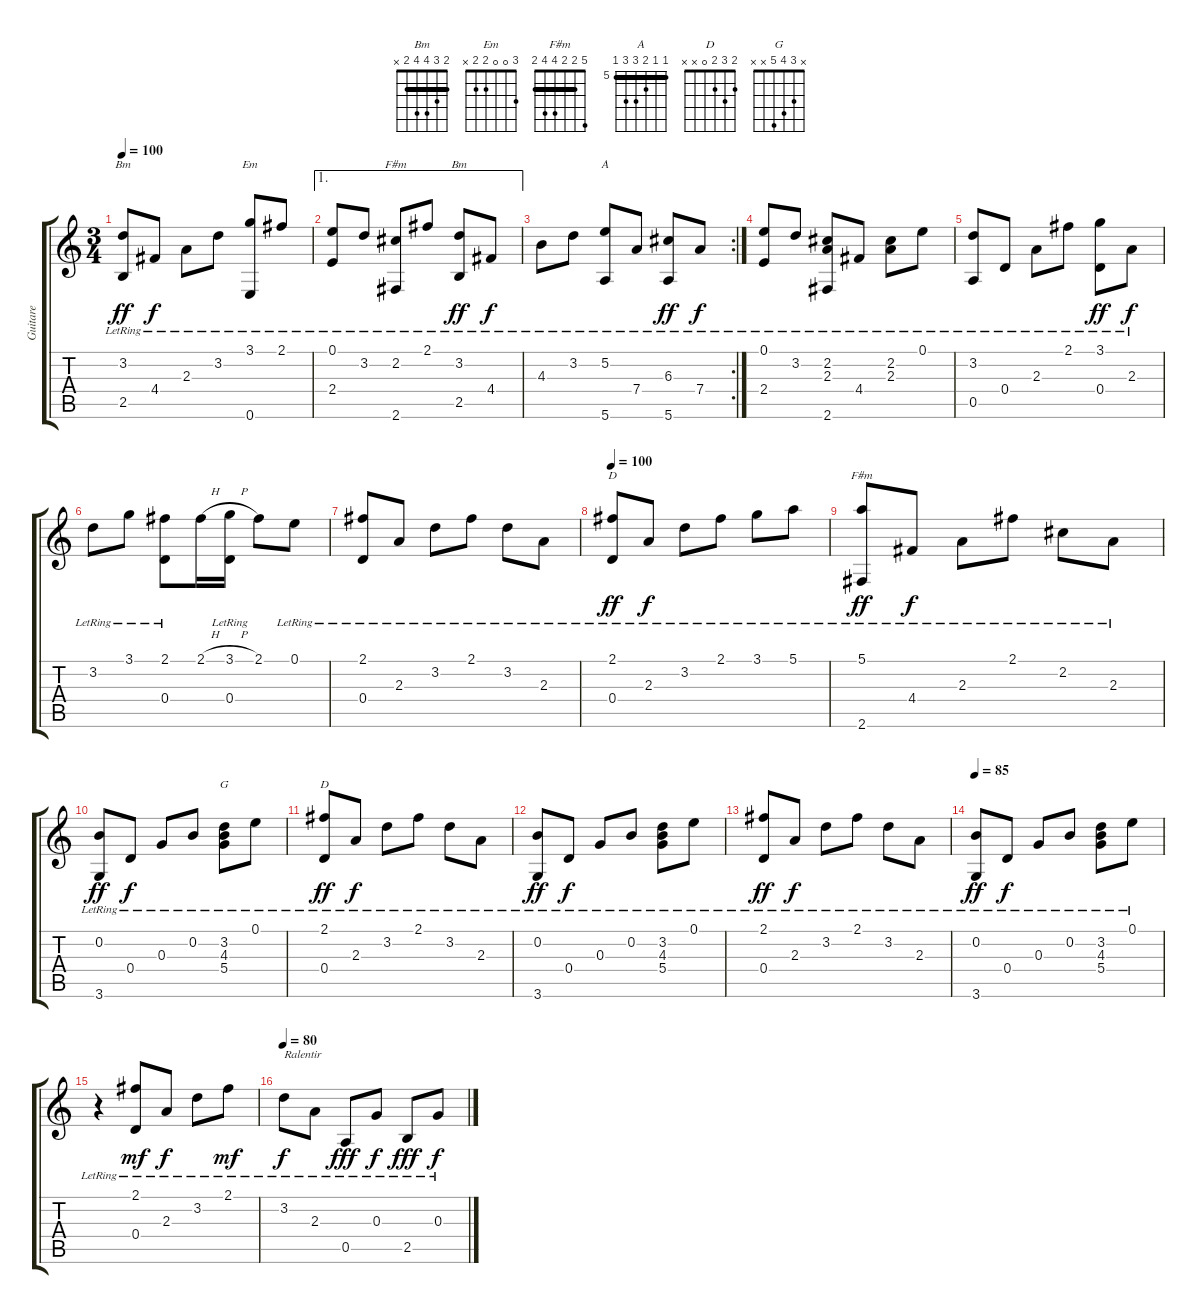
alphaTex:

\track ("Guitare" "Guitare") {instrument acousticguitarnylon}
\staff {score tabs}
\tuning (E4 B3 G3 D3 A2 E2) {hide}
\chord ("Bm" 2 3 x 4 2 2) {barre 2}
\chord ("Em" 3 0 0 2 2 x)
\chord ("F#m" 2 x 2 4 4 2) {barre 2}
\chord ("Bm" 2 3 4 4 2 x) {barre 2}
\chord ("A" 5 5 6 7 7 5) {firstfret 5 barre 5}
\chord ("D" 2 3 2 x x x)
\chord ("F#m" 5 2 2 4 4 2) {barre 2}
\chord ("G" x 3 4 5 x x)
\chord ("D" 2 3 2 0 x x)
\ts (3 4)
\tempo 100
\clef g2
\ks c
(3.2{lr} 2.5{lr}).8{ch "Bm" dy ff} 4.4{lr}.8{dy f} 2.3{lr}.8 3.2{lr}.8 (3.1{lr} 0.6{lr}).8{ch "Em"} 2.1{lr}.8 |
\ae 1
(0.1{lr} 2.4{lr}).8 3.2{lr}.8 (2.2{lr} 2.6{lr}).8{ch "F#m"} 2.1{lr}.8 (3.2{lr} 2.5{lr}).8{ch "Bm" dy ff} 4.4{lr}.8{dy f} |
\rc 2
4.3{lr}.8 3.2{lr}.8 (5.2{lr} 5.6{lr}).8{ch "A"} 7.4{lr}.8 (6.3{lr} 5.6{lr}).8{dy ff} 7.4{lr}.8{dy f} |
(0.1{lr} 2.4{lr}).8 3.2{lr}.8 (2.2{lr} 2.3{lr} 2.6{lr}).8 4.4{lr}.8 (2.2{lr} 2.3{lr}).8 0.1{lr}.8 |
(3.2{lr} 0.5{lr}).8 0.4{lr}.8 2.3{lr}.8 2.1{lr}.8 (3.1{lr} 0.4{lr}).8{dy ff} 2.3{lr}.8{dy f} |
3.2{lr}.8 3.1{lr}.8 (2.1{lr} 0.4{lr}).8 2.1{h}.16 (3.1{h} 0.4{lr}).16 2.1.8 0.1{lr}.8 |
(2.1{lr} 0.4{lr}).8 2.3{lr}.8 3.2{lr}.8 2.1{lr}.8 3.2{lr}.8 2.3{lr}.8 |
\tempo 100
(2.1{lr} 0.4{lr}).8{ch "D" dy ff} 2.3{lr}.8{dy f} 3.2{lr}.8 2.1{lr}.8 3.1{lr}.8 5.1{lr}.8 |
(5.1{lr} 2.6{lr}).8{ch "F#m" dy ff} 4.4{lr}.8{dy f} 2.3{lr}.8 2.1{lr}.8 2.2{lr}.8 2.3{lr}.8 |
(0.2{lr} 3.6{lr}).8{dy ff} 0.4{lr}.8{dy f} 0.3{lr}.8 0.2{lr}.8 (3.2{lr} 4.3{lr} 5.4{lr}).8{ch "G"} 0.1{lr}.8 |
(2.1{lr} 0.4{lr}).8{ch "D" dy ff} 2.3{lr}.8{dy f} 3.2{lr}.8 2.1{lr}.8 3.2{lr}.8 2.3{lr}.8 |
(0.2{lr} 3.6{lr}).8{dy ff} 0.4{lr}.8{dy f} 0.3{lr}.8 0.2{lr}.8 (3.2{lr} 4.3{lr} 5.4{lr}).8 0.1{lr}.8 |
(2.1{lr} 0.4{lr}).8{dy ff} 2.3{lr}.8{dy f} 3.2{lr}.8 2.1{lr}.8 3.2{lr}.8 2.3{lr}.8 |
\tempo 85
(0.2{lr} 3.6{lr}).8{dy ff} 0.4{lr}.8{dy f} 0.3{lr}.8 0.2{lr}.8 (3.2{lr} 4.3{lr} 5.4{lr}).8 0.1{lr}.8 |
r.4 (2.1{lr} 0.4{lr}).8{dy mf} 2.3{lr}.8{dy f} 3.2{lr}.8 2.1{lr}.8{dy mf} |
\tempo 80
3.2{lr}.8{txt "Ralentir" dy f} 2.3{lr}.8 0.5{lr}.8{dy fff} 0.3{lr}.8{dy f} 2.5{lr}.8{dy fff} 0.3{lr}.8{dy f}
